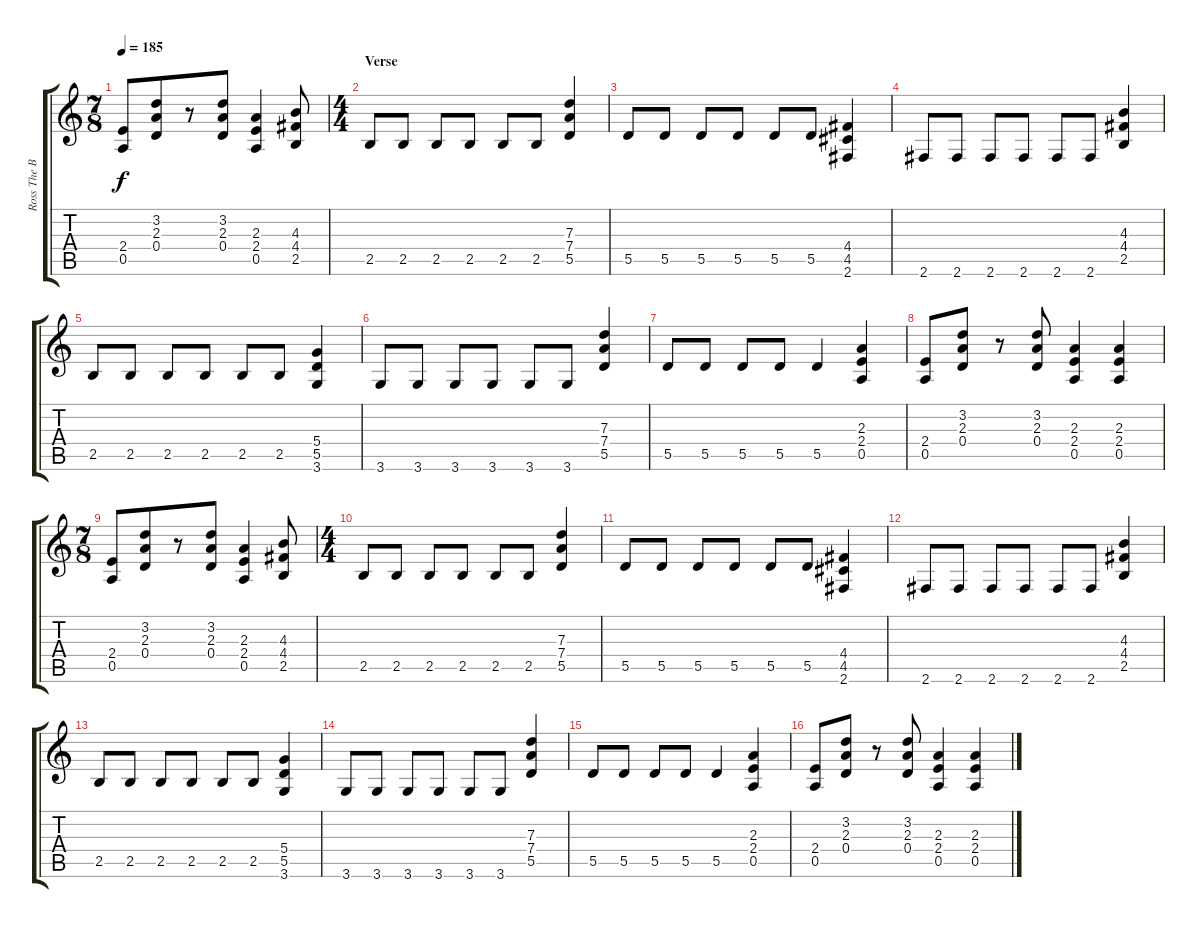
\track ("Ross The Boss" "Ross The B") {instrument distortionguitar}
\staff {score tabs}
\tuning (E4 B3 G3 D3 A2 E2) {hide}
\ts (7 8)
\tempo 185
\clef g2
\ks c
(2.4 0.5).8{dy f} (3.2 2.3 0.4).8 r.8 (3.2 2.3 0.4).8 (2.3 2.4 0.5).4 (4.3 4.4 2.5).8 |
\ts (4 4)
\section ("" "Verse")
2.5.8 2.5.8 2.5.8 2.5.8 2.5.8 2.5.8 (7.3 7.4 5.5).4 |
5.5.8 5.5.8 5.5.8 5.5.8 5.5.8 5.5.8 (4.4 4.5 2.6).4 |
2.6.8 2.6.8 2.6.8 2.6.8 2.6.8 2.6.8 (4.3 4.4 2.5).4 |
2.5.8 2.5.8 2.5.8 2.5.8 2.5.8 2.5.8 (5.4 5.5 3.6).4 |
3.6.8 3.6.8 3.6.8 3.6.8 3.6.8 3.6.8 (7.3 7.4 5.5).4 |
5.5.8 5.5.8 5.5.8 5.5.8 5.5.4 (2.3 2.4 0.5).4 |
(2.4 0.5).8 (3.2 2.3 0.4).8 r.8 (3.2 2.3 0.4).8 (2.3 2.4 0.5).4 (2.3 2.4 0.5).4 |
\ts (7 8)
(2.4 0.5).8 (3.2 2.3 0.4).8 r.8 (3.2 2.3 0.4).8 (2.3 2.4 0.5).4 (4.3 4.4 2.5).8 |
\ts (4 4)
2.5.8 2.5.8 2.5.8 2.5.8 2.5.8 2.5.8 (7.3 7.4 5.5).4 |
5.5.8 5.5.8 5.5.8 5.5.8 5.5.8 5.5.8 (4.4 4.5 2.6).4 |
2.6.8 2.6.8 2.6.8 2.6.8 2.6.8 2.6.8 (4.3 4.4 2.5).4 |
2.5.8 2.5.8 2.5.8 2.5.8 2.5.8 2.5.8 (5.4 5.5 3.6).4 |
3.6.8 3.6.8 3.6.8 3.6.8 3.6.8 3.6.8 (7.3 7.4 5.5).4 |
5.5.8 5.5.8 5.5.8 5.5.8 5.5.4 (2.3 2.4 0.5).4 |
(2.4 0.5).8 (3.2 2.3 0.4).8 r.8 (3.2 2.3 0.4).8 (2.3 2.4 0.5).4 (2.3 2.4 0.5).4
